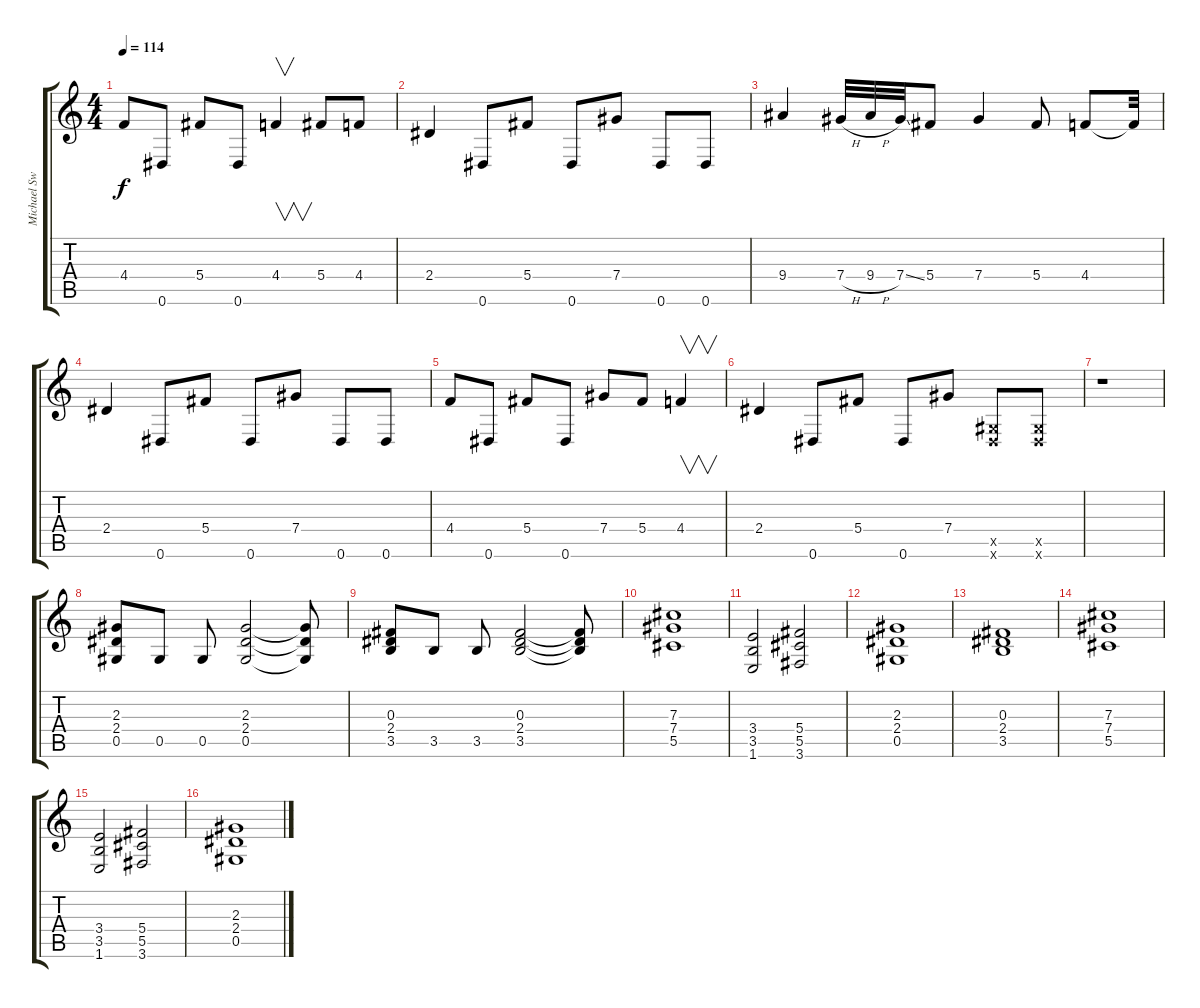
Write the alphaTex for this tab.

\track ("Michael Sweet (Lead 1)" "Michael Sw") {instrument distortionguitar}
\staff {score tabs}
\tuning (Eb4 Bb3 Gb3 Db3 Ab2 Eb2) {hide}
\ts (4 4)
\tempo 114
\clef g2
\ks c
4.4.8{dy f} 0.6.8 5.4.8 0.6.8 4.4.4{v} 5.4.8 4.4.8 |
2.4.4 0.6.8 5.4.8 0.6.8 7.4.8 0.6.8 0.6.8 |
9.4.4 7.4{h}.32 9.4{h}.32 7.4{ss}.32 5.4.8 7.4.4 5.4.8 4.4.8 4.4{t}.32 |
2.4.4 0.6.8 5.4.8 0.6.8 7.4.8 0.6.8 0.6.8 |
4.4.8 0.6.8 5.4.8 0.6.8 7.4.8 5.4.8 4.4.4{v} |
2.4.4 0.6.8 5.4.8 0.6.8 7.4.8 (0.5{x} 0.6{x}).8 (0.5{x} 0.6{x}).8 |
r.1 |
(2.3 2.4 0.5).8 0.5.8 0.5.8 (2.3 2.4 0.5).2 (2.3{t} 2.4{t} 0.5{t}).8 |
(0.3 2.4 3.5).8 3.5.8 3.5.8 (0.3 2.4 3.5).2 (0.3{t} 2.4{t} 3.5{t}).8 |
(7.3 7.4 5.5).1 |
(3.4 3.5 1.6).2 (5.4 5.5 3.6).2 |
(2.3 2.4 0.5).1 |
(0.3 2.4 3.5).1 |
(7.3 7.4 5.5).1 |
(3.4 3.5 1.6).2 (5.4 5.5 3.6).2 |
(2.3 2.4 0.5).1
